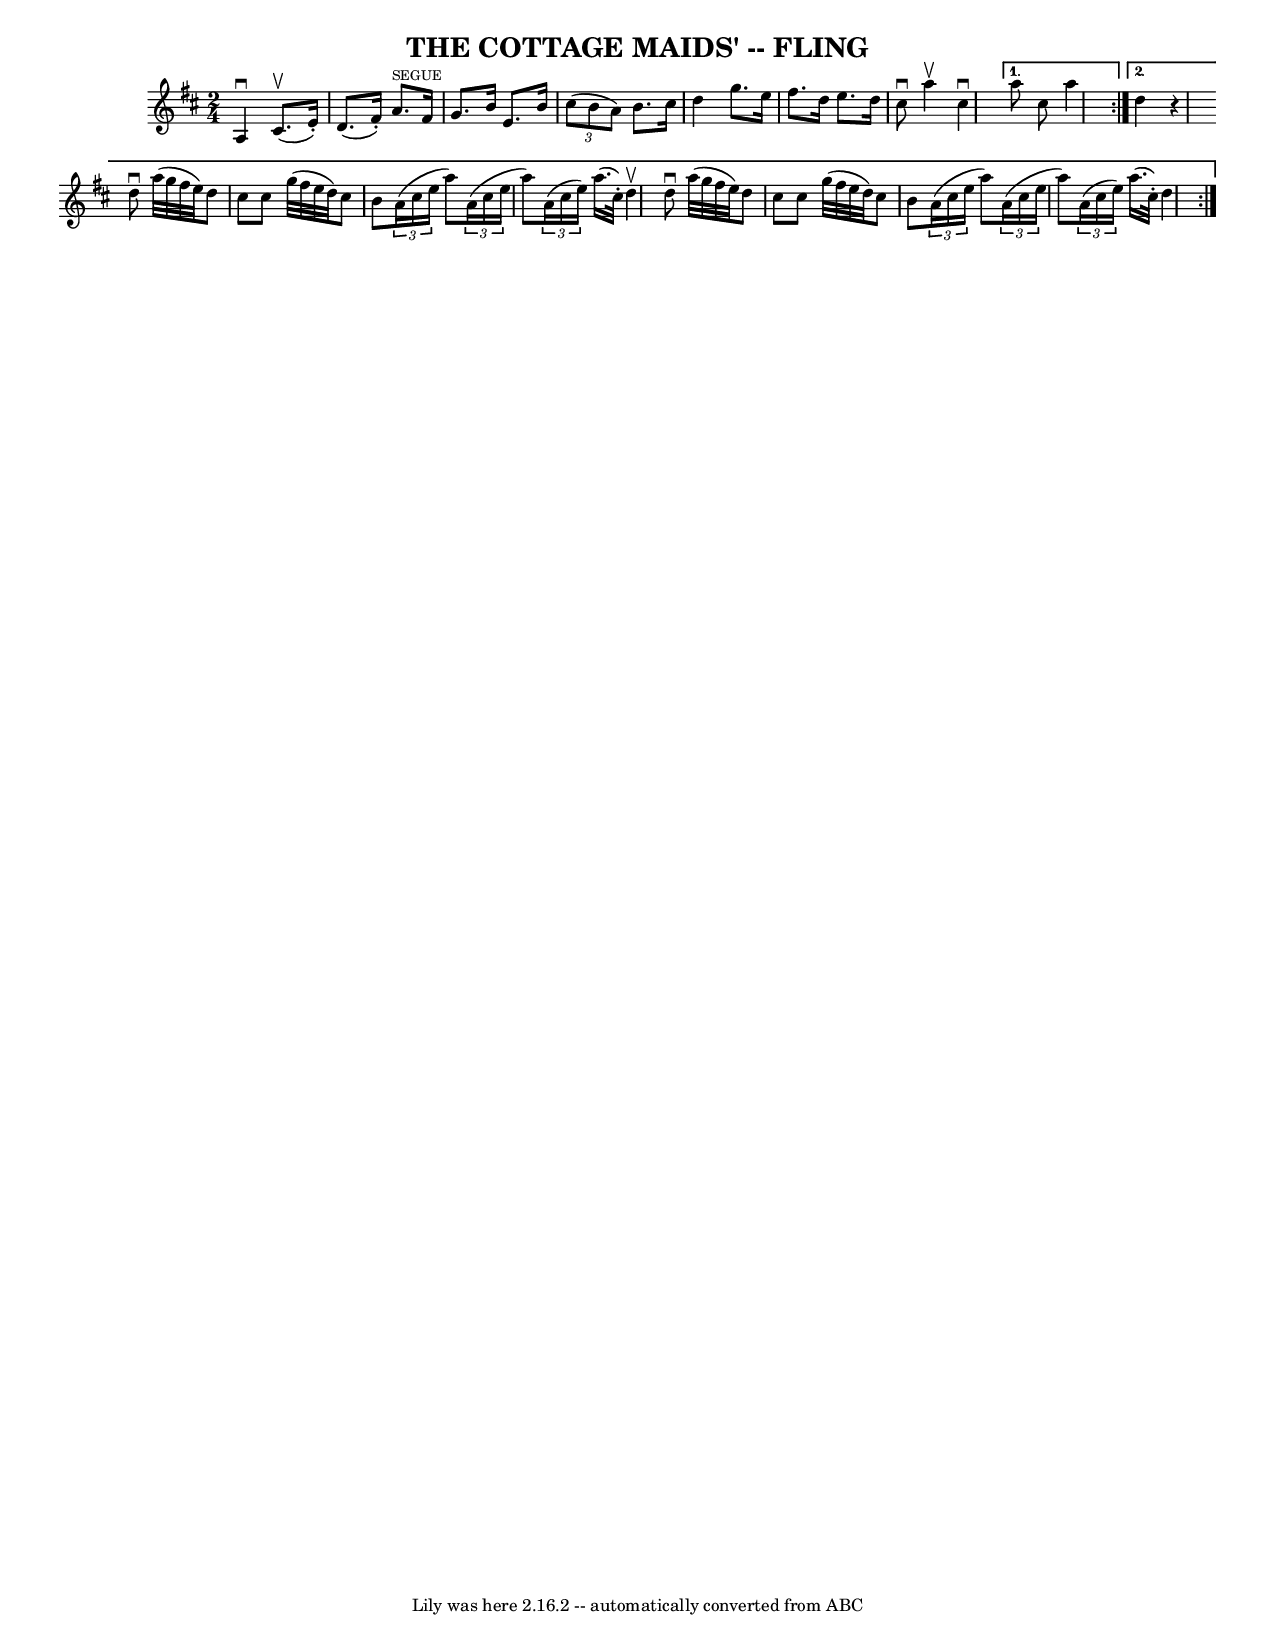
\version "2.16.2"
\include "Mammoth.ily"
\header {
  %% book = "Ryan's Mammoth Collection of Fiddle Tunes"
  crossRefNumber = "1"
  footnotes = "\\\\The c4 in bar 7 is probably a mistake"
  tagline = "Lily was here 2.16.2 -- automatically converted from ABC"
  title = "THE COTTAGE MAIDS' -- FLING"

}
voicedefault =  {


  \time 2/4
  \key d \major

  \repeat volta 2 {
    a4^\downbow cs'8. (^\upbow e'16-.)     |
    d'8. (fs'16-.) a'8.^\segue fs'16     |
    g'8. b'16 e'8. b'16    |
    \times 2/3 { cs''8 ( b'8 a'8) } b'8. cs''16    |   |
    d''4 g''8. e''16     |
    fs''8. d''16 e''8. d''16    |
    cs''8^\downbow a''4^\upbow cs''4^\downbow
  } \alternative{
    { a''8 cs''8 a''4 }
    { d''4 r4 \bar "  |."
      \repeat volta 2 {
        d''8^\downbow a''32 (g''32 fs''32 e''32) d''8 cs''8      |
        cs''8 g''32 (fs''32 e''32 d''32) cs''8 b'8     |
        \times 2/3 { a'16 (cs''16 e''16   } a''8)   \times 2/3 { a'16 ( cs''16 e''16 } a''8)     |
        \times 2/3 { a'16 (cs''16 e''16) } a''16. (cs''32-.) d''4^\upbow     |
        d''8^\downbow a''32 (g''32 fs''32 e''32) d''8 cs''8     		         |
        cs''8 g''32 (fs''32 e''32 d''32) cs''8 b'8     		        |
        \times 2/3 { a'16 (cs''16 e''16   } a''8)    					       \times 2/3 { a'16 (cs''16 e''16 } a''8)     |

        \times 2/3 { a'16 (cs''16 e''16)  } a''16. (cs''32-.)
        d''4
      }
    }
  }
}

  \score{
    <<

      \context Staff="default"
      {
	\voicedefault

      }

    >>
    \layout {

    }
    \midi {
    }

  }
